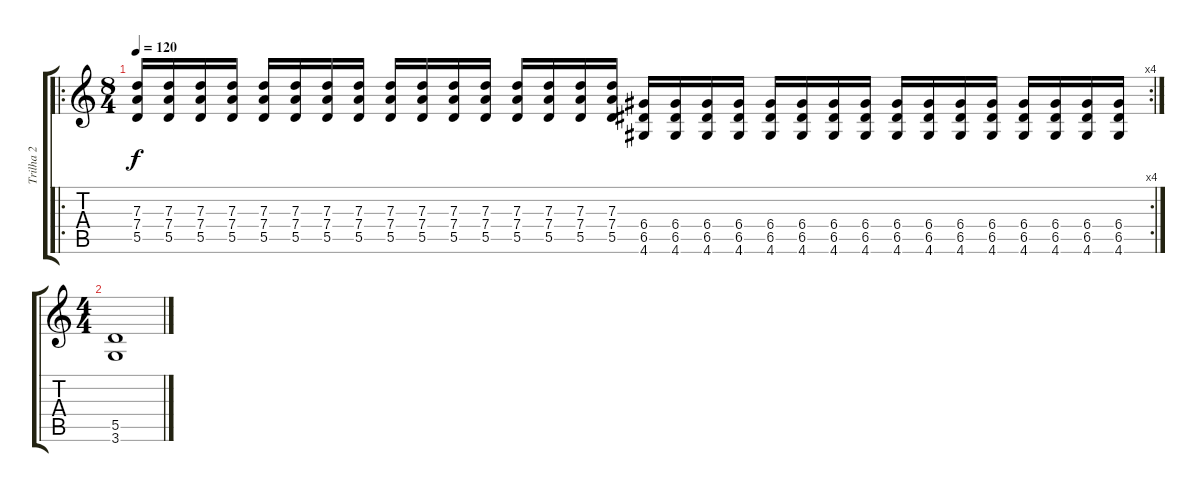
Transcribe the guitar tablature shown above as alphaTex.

\track ("Trilha 2" "Trilha 2") {instrument distortionguitar}
\staff {score tabs}
\tuning (E4 B3 G3 D3 A2 E2) {hide}
\ro
\rc 4
\ts (8 4)
\tempo 120
\clef g2
\ks c
(7.3 7.4 5.5).16{dy f} (7.3 7.4 5.5).16 (7.3 7.4 5.5).16 (7.3 7.4 5.5).16 (7.3 7.4 5.5).16 (7.3 7.4 5.5).16 (7.3 7.4 5.5).16 (7.3 7.4 5.5).16 (7.3 7.4 5.5).16 (7.3 7.4 5.5).16 (7.3 7.4 5.5).16 (7.3 7.4 5.5).16 (7.3 7.4 5.5).16 (7.3 7.4 5.5).16 (7.3 7.4 5.5).16 (7.3 7.4 5.5).16 (6.4 6.5 4.6).16 (6.4 6.5 4.6).16 (6.4 6.5 4.6).16 (6.4 6.5 4.6).16 (6.4 6.5 4.6).16 (6.4 6.5 4.6).16 (6.4 6.5 4.6).16 (6.4 6.5 4.6).16 (6.4 6.5 4.6).16 (6.4 6.5 4.6).16 (6.4 6.5 4.6).16 (6.4 6.5 4.6).16 (6.4 6.5 4.6).16 (6.4 6.5 4.6).16 (6.4 6.5 4.6).16 (6.4 6.5 4.6).16 |
\ts (4 4)
(5.5 3.6).1
